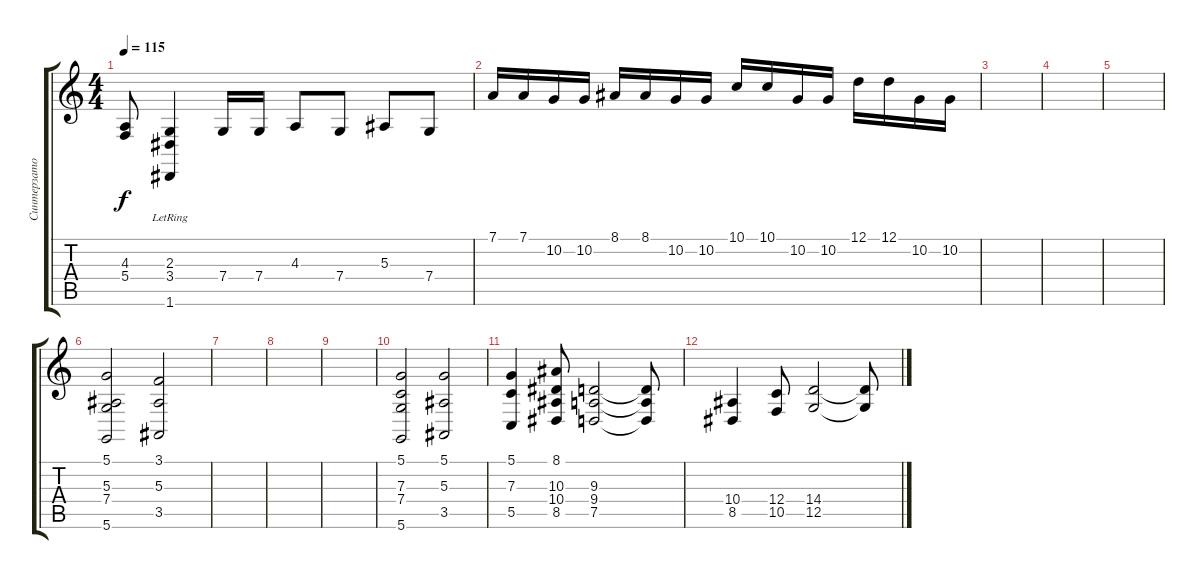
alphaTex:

\track ("Синтерзатор" "Синтерзато") {instrument synthstrings1}
\staff {score tabs}
\tuning (D4 A3 F3 C3 G2 D2) {hide}
\ts (4 4)
\tempo 115
\clef g2
\ks c
(4.3{t} 5.4{t}).8{dy f} (2.3 3.4 1.6{lr}).4 7.4.16 7.4.16 4.3.8 7.4.8 5.3.8 7.4.8 |
7.1.16 7.1.16 10.2.16 10.2.16 8.1.16 8.1.16 10.2.16 10.2.16 10.1.16 10.1.16 10.2.16 10.2.16 12.1.16 12.1.16 10.2.16 10.2.16 |
|
|
|
(5.1 5.3 7.4 5.6).2 (3.1 5.3 3.5).2 |
|
|
|
(5.1 7.3 7.4 5.6).2 (5.1 5.3 3.5).2 |
(5.1 7.3 5.5).4 (8.1 10.3 10.4 8.5).8 (9.3 9.4 7.5).2 (9.3{t} 9.4{t} 7.5{t}).8 |
(10.4 8.5).4 (12.4 10.5).8 (14.4 12.5).2 (14.4{t} 12.5{t}).8
